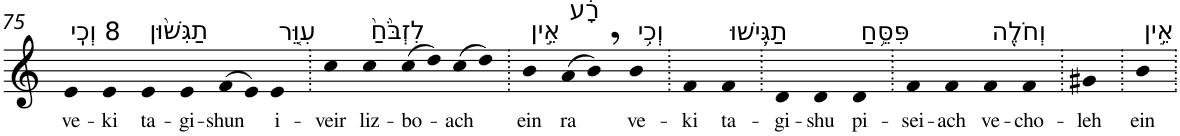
**kern	**text
*part1	*part1
*staff1	*staff1
*I"Piano	*
*I'Pno	*
!!LO:PB:g=z
*clefG2	*
*k[]	*
=75	=75
!LO:TX:a:t=8 וְכִֽי	!
!	!LO:LY:b
4e	ve-
!	!LO:LY:b
4e	-ki
!LO:TX:a:t=תַגִּשׁ֨וּן	!
!	!LO:LY:b
4e	ta-
!	!LO:LY:b
4e	-gi-
!	!LO:LY:b
(>8f	-shun
8e)	.
!LO:TX:a:t=עִוֵּ֤ר	!
!	!LO:LY:b
4e	i-
=76.	=76.
!	!LO:LY:b
4cc	-veir
!LO:TX:a:t=לִזְבֹּ֙חַ֙	!
!	!LO:LY:b
4cc	liz-
!	!LO:LY:b
(>8cc	-bo-
8dd)	.
!	!LO:LY:b
(>8cc	-ach
8dd)	.
=77.	=77.
!LO:TX:a:t=אֵ֣ין	!
!	!LO:LY:b
4b	ein
!LO:TX:a:t=רָ֔ע	!
!	!LO:LY:b
(>8a	ra
8b,)	.
!LO:TX:a:t=וְכִ֥י	!
!	!LO:LY:b
4b	ve-
=78.	=78.
!	!LO:LY:b
4f	-ki
!LO:TX:a:t=תַגִּ֛ישׁוּ	!
!	!LO:LY:b
4f	ta-
=79.	=79.
!	!LO:LY:b
4d	-gi-
!	!LO:LY:b
4d	-shu
!LO:TX:a:t=פִּסֵּ֥חַ	!
!	!LO:LY:b
4d	pi-
=80.	=80.
!	!LO:LY:b
4f	-sei-
!	!LO:LY:b
4f	-ach
!LO:TX:a:t=וְחֹלֶ֖ה	!
!	!LO:LY:b
4f	ve-
!	!LO:LY:b
4f	-cho-
=81.	=81.
!	!LO:LY:b
4g#X	-leh
=82.	=82.
!LO:TX:a:t=אֵ֣ין	!
!	!LO:LY:b
4b	ein
=.	=.
*-	*-
